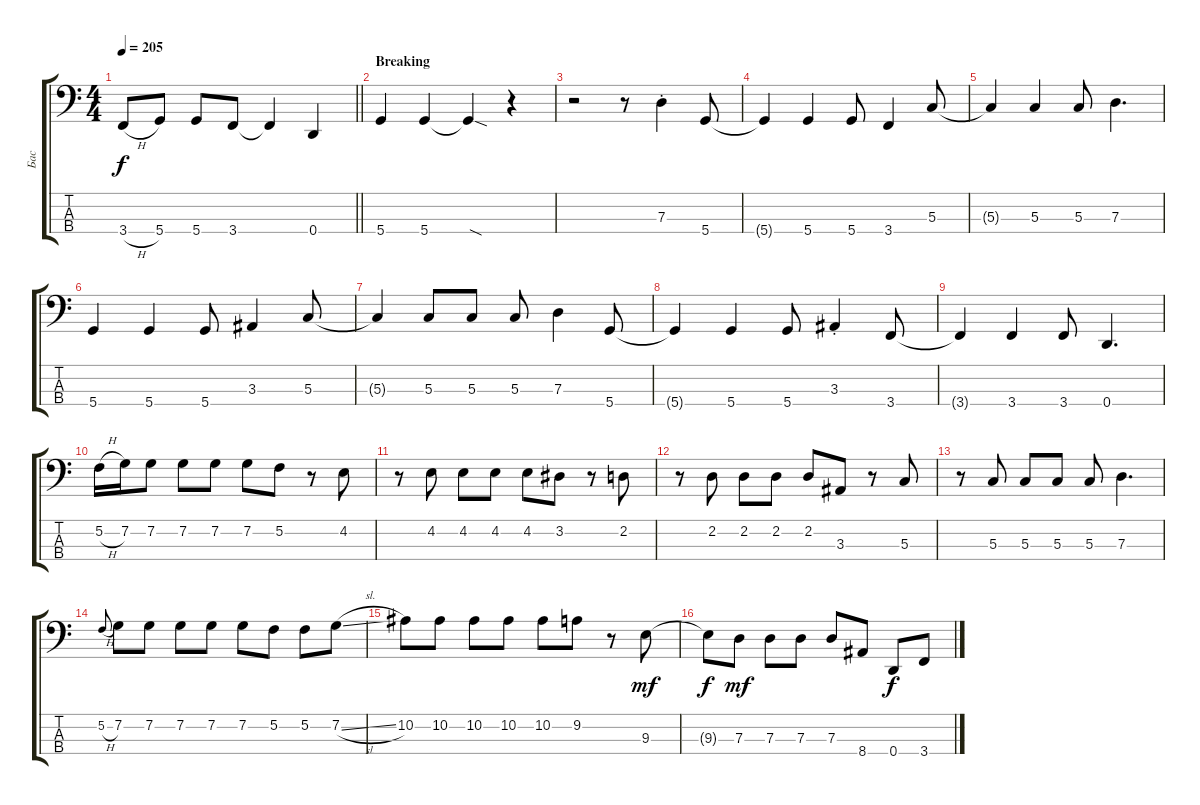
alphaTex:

\track ("Бас" "Бас") {instrument electricbassfinger}
\staff {score tabs}
\tuning (F2 C2 G1 D1) {hide}
\ts (4 4)
\tempo 205
\clef f4
\barLineRight lightlight
\ks aminor
3.4{h}.8{dy f} 5.4.8 5.4.8 3.4.8 3.4{t}.4 0.4.4 |
\section ("" "Breaking")
5.4.4 5.4.4 5.4{sod t}.4 r.4 |
r.2 r.8 7.3{st}.4 5.4.8 |
5.4{t}.4 5.4.4 5.4.8 3.4.4 5.3.8 |
5.3{t}.4 5.3.4 5.3.8 7.3.4{d} |
5.4.4 5.4.4 5.4.8 3.3.4 5.3.8 |
5.3{t}.4 5.3.8 5.3.8 5.3.8 7.3.4 5.4.8 |
5.4{t}.4 5.4.4 5.4.8 3.3{st}.4 3.4.8 |
3.4{t}.4 3.4.4 3.4.8 0.4.4{d} |
5.2{h}.16 7.2.16 7.2.8 7.2.8 7.2.8 7.2.8 5.2.8 r.8 4.2.8 |
r.8 4.2.8 4.2.8 4.2.8 4.2.8 3.2.8 r.8 2.2.8 |
r.8 2.2.8 2.2.8 2.2.8 2.2.8 3.3.8 r.8 5.3.8 |
r.8 5.3.8 5.3.8 5.3.8 5.3.8 7.3.4{d} |
5.2{h}.8{gr onbeat} 7.2.8 7.2.8 7.2.8 7.2.8 7.2.8 5.2.8 5.2.8 7.2{sl}.8 |
10.2.8 10.2.8 10.2.8 10.2.8 10.2.8 9.2.8 r.8 9.3.8{dy mf} |
9.3{t}.8{dy f} 7.3.8{dy mf} 7.3.8 7.3.8 7.3.8 8.4.8 0.4.8{dy f} 3.4.8
